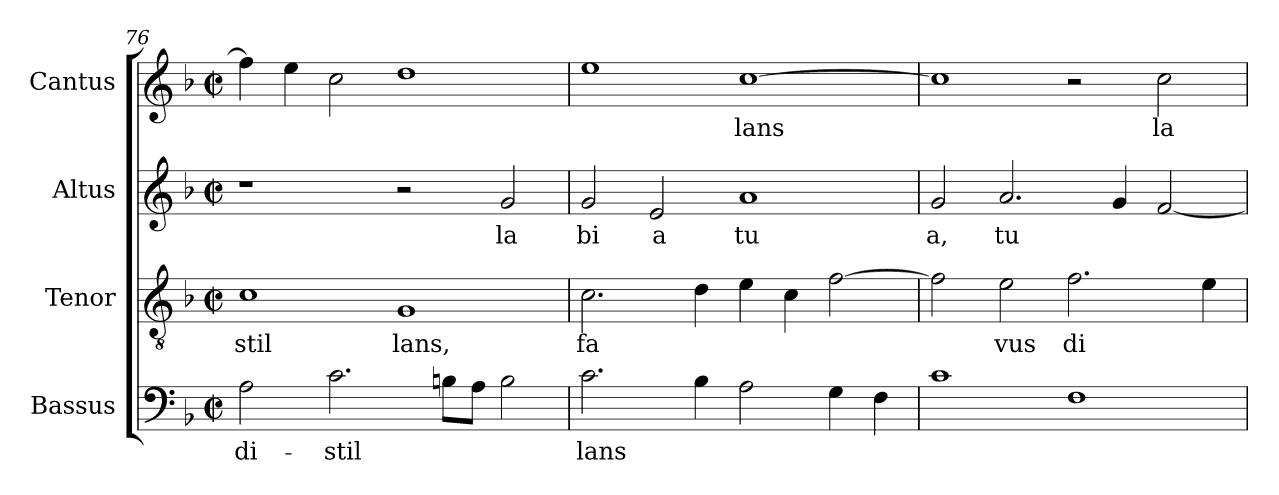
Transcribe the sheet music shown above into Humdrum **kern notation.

**kern	**text	**kern	**text	**kern	**text	**kern	**text
*part4	*part4	*part3	*part3	*part2	*part2	*part1	*part1
*staff4	*staff4	*staff3	*staff3	*staff2	*staff2	*staff1	*staff1
*I"Bassus	*	*I"Tenor	*	*I"Altus	*	*I"Cantus	*
*clefF4	*	*clefGv2	*	*clefG2	*	*clefG2	*
*k[b-]	*	*k[b-]	*	*k[b-]	*	*k[b-]	*
*F:	*	*F:	*	*F:	*	*F:	*
*M2/2	*	*M2/2	*	*M2/2	*	*M2/2	*
*met(c|)	*	*met(c|)	*	*met(c|)	*	*met(c|)	*
=76	=76	=76	=76	=76	=76	=76	=76
!	!LO:LY:b:cj	!	!LO:LY:b:cj	!	!	!	!LO:LY:b:cj
2A\	di-	1c	stil	1r	.	4ff\]	.
!	!	!	!	!	!	!	!LO:LY:b:cj
.	.	.	.	.	.	4ee\	.
!	!LO:LY:b:cj	!	!	!	!	!	!LO:LY:b:cj
2.c\	-stil-	.	.	.	.	2cc\	.
!	!	!	!LO:LY:b:cj	!	!	!	!LO:LY:b:cj
.	.	1G	lans,	2r	.	1dd	.
!	!LO:LY:b:cj	!	!	!	!	!	!
8B\L	--	.	.	.	.	.	.
!	!LO:LY:b:cj	!	!	!	!	!	!
8A\J	--	.	.	.	.	.	.
!	!LO:LY:b:cj	!	!	!	!LO:LY:b:cj	!	!
2B\	--	.	.	2g/	la	.	.
=77	=77	=77	=77	=77	=77	=77	=77
!	!LO:LY:b:cj	!	!LO:LY:b:cj	!	!LO:LY:b:cj	!	!LO:LY:b:cj
2.c\	-lans	2.c\	fa	2g/	bi	1ee	.
!	!	!	!	!	!LO:LY:b:cj	!	!
.	.	.	.	2e/	a	.	.
!	!LO:LY:b:cj	!	!LO:LY:b:cj	!	!	!	!
4B-\	.	4d\	.	.	.	.	.
!	!LO:LY:b:cj	!	!LO:LY:b:cj	!	!LO:LY:b:cj	!	!LO:LY:b:cj
2A\	.	4e\	.	1a	tu	[>1cc	lans
!	!	!	!LO:LY:b:cj	!	!	!	!
.	.	4c\	.	.	.	.	.
!	!LO:LY:b:cj	!	!LO:LY:b:cj	!	!	!	!
4G\	.	[>2f\	.	.	.	.	.
!	!LO:LY:b:cj	!	!	!	!	!	!
4F\	.	.	.	.	.	.	.
!!LO:PB:g=z
=78	=78	=78	=78	=78	=78	=78	=78
!	!LO:LY:b:cj	!	!LO:LY:b:cj	!	!LO:LY:b:cj	!	!LO:LY:b:cj
1c	.	2f\]	.	2g/	a,	1cc]	.
!	!	!	!LO:LY:b:cj	!	!LO:LY:b:cj	!	!
.	.	2e\	vus	2.a/	tu	.	.
!	!LO:LY:b:cj	!	!LO:LY:b:cj	!	!	!	!
1F	.	2.f\	di-	.	.	2r	.
!	!	!	!	!	!LO:LY:b:cj	!	!
.	.	.	.	4g/	.	.	.
!	!	!	!	!	!LO:LY:b:cj	!	!LO:LY:b:cj
.	.	.	.	[<2f/	.	2cc\	la
!	!	!	!LO:LY:b:cj	!	!	!	!
.	.	4e\	--	.	.	.	.
=	=	=	=	=	=	=	=
*-	*-	*-	*-	*-	*-	*-	*-
